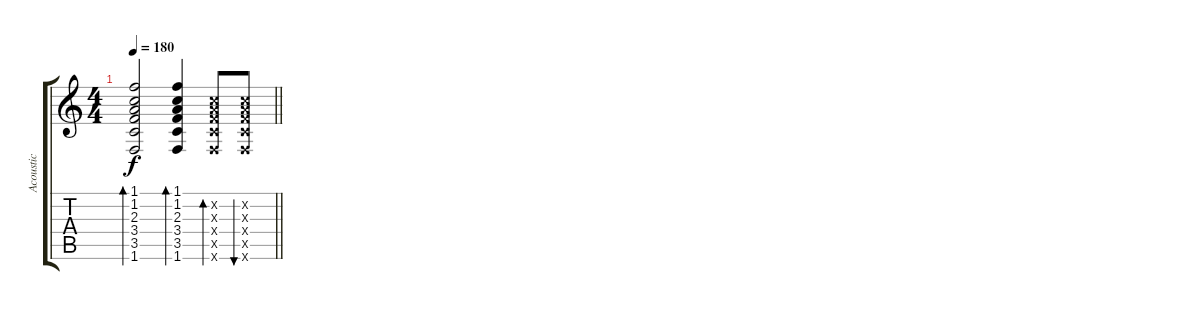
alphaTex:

\track ("Acoustic" "Acoustic") {instrument acousticguitarsteel}
\staff {score tabs}
\tuning (E4 B3 G3 D3 A2 E2) {hide}
\ts (4 4)
\tempo 180
\clef g2
\barLineRight lightlight
\ks c
(1.1 1.2 2.3 3.4 3.5 1.6).2{bd 60 dy f} (1.1 1.2 2.3 3.4 3.5 1.6).4{bd 60} (1.2{x} 2.3{x} 3.4{x} 3.5{x} 1.6{x}).8{bd 60} (1.2{x} 2.3{x} 3.4{x} 3.5{x} 1.6{x}).8{bu 60}
